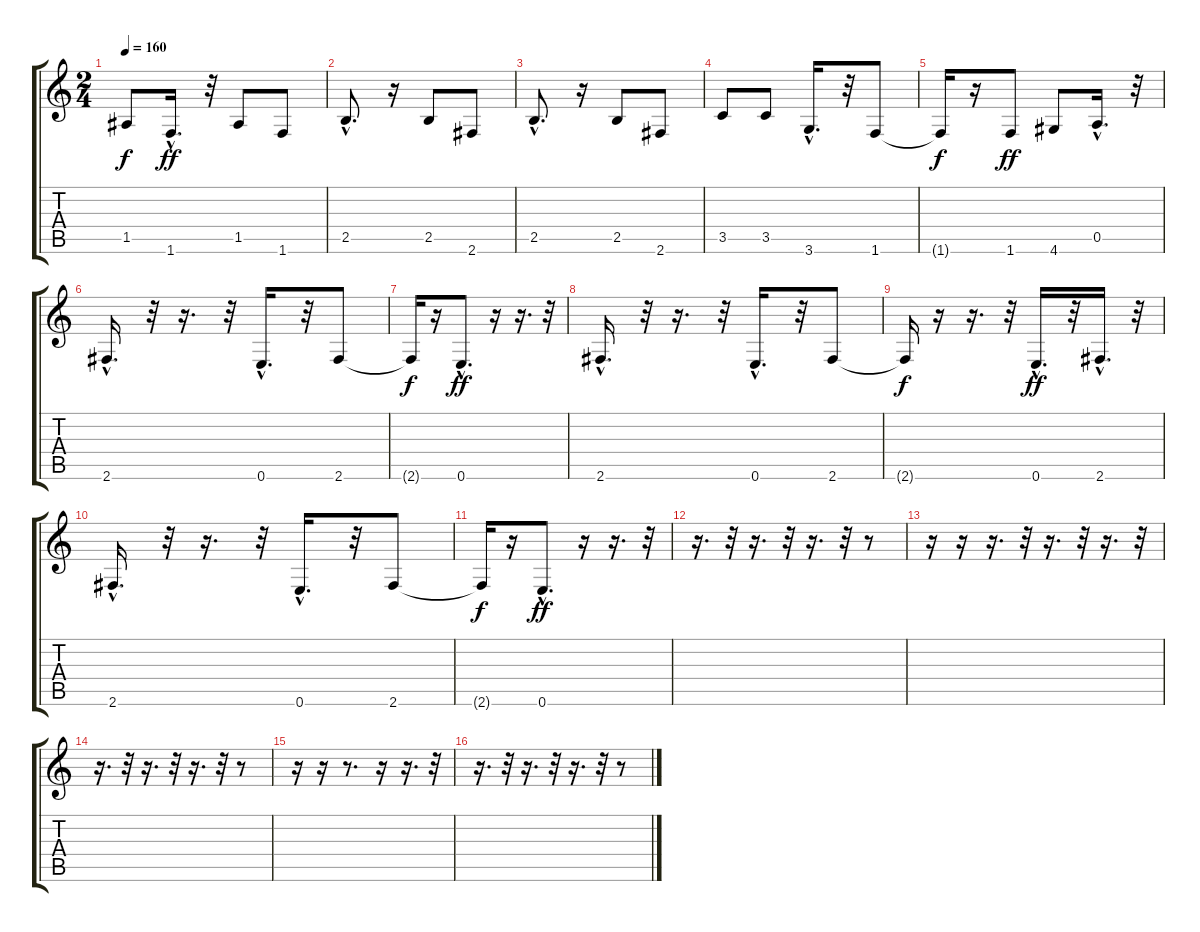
\track "" {instrument electricguitarjazz}
\staff {score tabs}
\tuning (E4 B3 G3 D3 A2 E2) {hide}
\ts (2 4)
\tempo 160
\clef g2
\ks c
1.5{t}.8{dy f} 1.6{hac}.16{d dy ff} r.32 1.5.8 1.6.8 |
2.5{hac}.8{d} r.16 2.5.8 2.6.8 |
2.5{hac}.8{d} r.16 2.5.8 2.6.8 |
3.5.8 3.5.8 3.6{hac}.16{d} r.32 1.6.8 |
1.6{t}.16{dy f} r.16 1.6.8{dy ff} 4.6.8 0.5{hac}.16{d} r.32 |
2.6{hac}.16{d} r.32 r.16{d} r.32 0.6{hac}.16{d} r.32 2.6.8 |
2.6{t}.16{dy f} r.16 0.6{hac}.8{d dy ff} r.16 r.16{d} r.32 |
2.6{hac}.16{d} r.32 r.16{d} r.32 0.6{hac}.16{d} r.32 2.6.8 |
2.6{t}.16{dy f} r.16 r.16{d} r.32 0.6{hac}.16{d dy ff} r.32 2.6{hac}.16{d} r.32 |
2.6{hac}.16{d} r.32 r.16{d} r.32 0.6{hac}.16{d} r.32 2.6.8 |
2.6{t}.16{dy f} r.16 0.6{hac}.8{d dy ff} r.16 r.16{d} r.32 |
r.16{d} r.32 r.16{d} r.32 r.16{d} r.32 r.8 |
r.16 r.16 r.16{d} r.32 r.16{d} r.32 r.16{d} r.32 |
r.16{d} r.32 r.16{d} r.32 r.16{d} r.32 r.8 |
r.16 r.16 r.8{d} r.16 r.16{d} r.32 |
r.16{d} r.32 r.16{d} r.32 r.16{d} r.32 r.8
